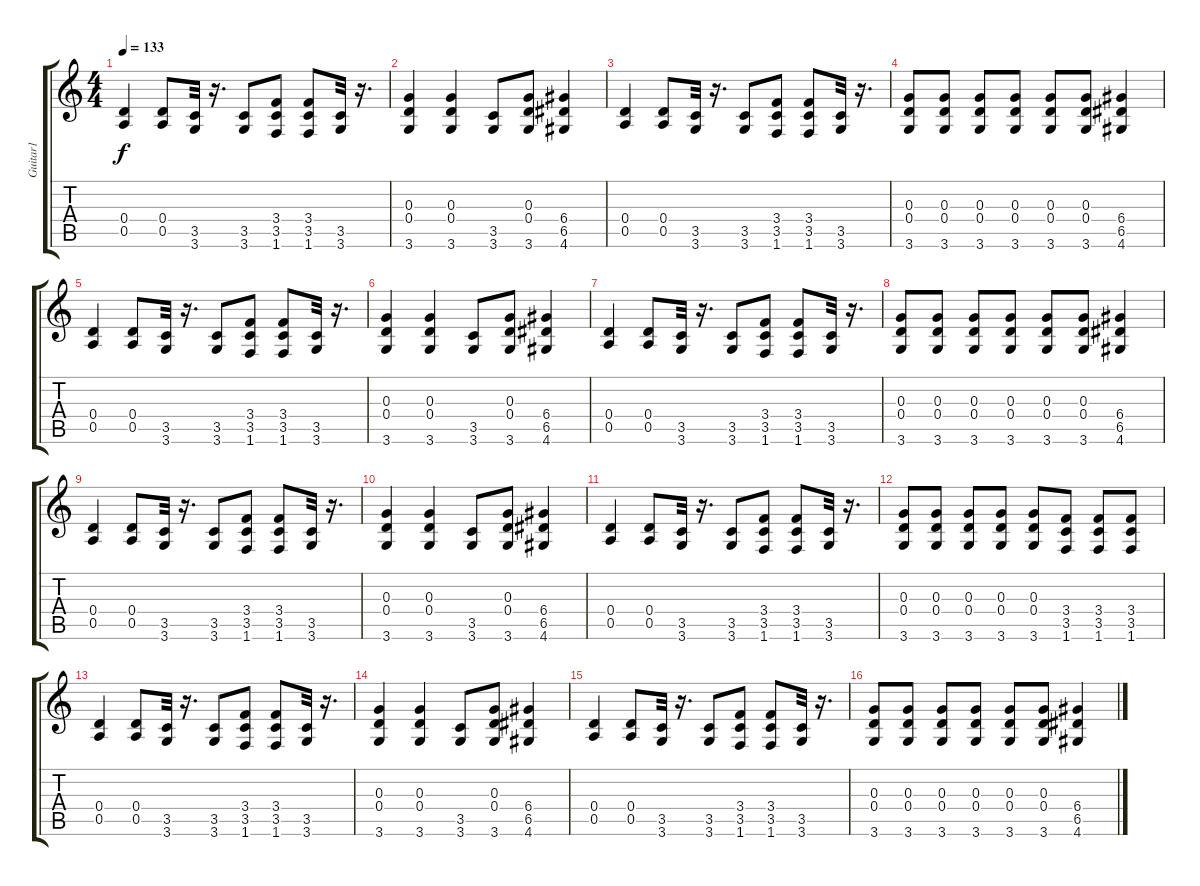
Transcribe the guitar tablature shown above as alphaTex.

\track ("Guitar1" "Guitar1") {instrument overdrivenguitar}
\staff {score tabs}
\tuning (E4 B3 G3 D3 A2 E2) {hide}
\ts (4 4)
\tempo 133
\clef g2
\ks c
(0.4 0.5).4{dy f} (0.4 0.5).8 (3.5 3.6).32 r.16{d} (3.5 3.6).8 (3.4 3.5 1.6).8 (3.4 3.5 1.6).8 (3.5 3.6).32 r.16{d} |
(0.3 0.4 3.6).4 (0.3 0.4 3.6).4 (3.5 3.6).8 (0.3 0.4 3.6).8 (6.4 6.5 4.6).4 |
(0.4 0.5).4 (0.4 0.5).8 (3.5 3.6).32 r.16{d} (3.5 3.6).8 (3.4 3.5 1.6).8 (3.4 3.5 1.6).8 (3.5 3.6).32 r.16{d} |
(0.3 0.4 3.6).8 (0.3 0.4 3.6).8 (0.3 0.4 3.6).8 (0.3 0.4 3.6).8 (0.3 0.4 3.6).8 (0.3 0.4 3.6).8 (6.4 6.5 4.6).4 |
(0.4 0.5).4 (0.4 0.5).8 (3.5 3.6).32 r.16{d} (3.5 3.6).8 (3.4 3.5 1.6).8 (3.4 3.5 1.6).8 (3.5 3.6).32 r.16{d} |
(0.3 0.4 3.6).4 (0.3 0.4 3.6).4 (3.5 3.6).8 (0.3 0.4 3.6).8 (6.4 6.5 4.6).4 |
(0.4 0.5).4 (0.4 0.5).8 (3.5 3.6).32 r.16{d} (3.5 3.6).8 (3.4 3.5 1.6).8 (3.4 3.5 1.6).8 (3.5 3.6).32 r.16{d} |
(0.3 0.4 3.6).8 (0.3 0.4 3.6).8 (0.3 0.4 3.6).8 (0.3 0.4 3.6).8 (0.3 0.4 3.6).8 (0.3 0.4 3.6).8 (6.4 6.5 4.6).4 |
(0.4 0.5).4 (0.4 0.5).8 (3.5 3.6).32 r.16{d} (3.5 3.6).8 (3.4 3.5 1.6).8 (3.4 3.5 1.6).8 (3.5 3.6).32 r.16{d} |
(0.3 0.4 3.6).4 (0.3 0.4 3.6).4 (3.5 3.6).8 (0.3 0.4 3.6).8 (6.4 6.5 4.6).4 |
(0.4 0.5).4 (0.4 0.5).8 (3.5 3.6).32 r.16{d} (3.5 3.6).8 (3.4 3.5 1.6).8 (3.4 3.5 1.6).8 (3.5 3.6).32 r.16{d} |
(0.3 0.4 3.6).8 (0.3 0.4 3.6).8 (0.3 0.4 3.6).8 (0.3 0.4 3.6).8 (0.3 0.4 3.6).8 (3.4 3.5 1.6).8 (3.4 3.5 1.6).8 (3.4 3.5 1.6).8 |
(0.4 0.5).4 (0.4 0.5).8 (3.5 3.6).32 r.16{d} (3.5 3.6).8 (3.4 3.5 1.6).8 (3.4 3.5 1.6).8 (3.5 3.6).32 r.16{d} |
(0.3 0.4 3.6).4 (0.3 0.4 3.6).4 (3.5 3.6).8 (0.3 0.4 3.6).8 (6.4 6.5 4.6).4 |
(0.4 0.5).4 (0.4 0.5).8 (3.5 3.6).32 r.16{d} (3.5 3.6).8 (3.4 3.5 1.6).8 (3.4 3.5 1.6).8 (3.5 3.6).32 r.16{d} |
(0.3 0.4 3.6).8 (0.3 0.4 3.6).8 (0.3 0.4 3.6).8 (0.3 0.4 3.6).8 (0.3 0.4 3.6).8 (0.3 0.4 3.6).8 (6.4 6.5 4.6).4
